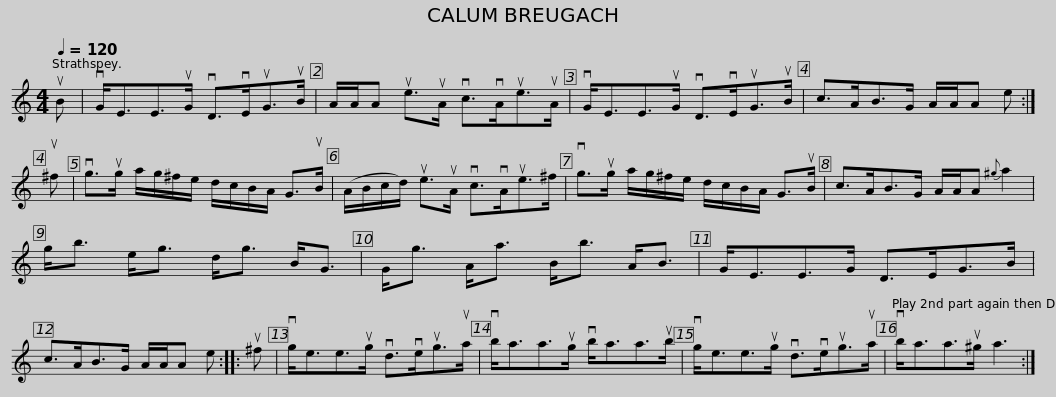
X:1
L:1/8
Q:1/4=120
M:4/4
I:linebreak $
K:C
V:1 treble
V:1
 uB | vG<EE>uG vD>vEuG>uB | A/A/A ue>uA vc>vAue>uA | vG<EE>uG vD>vEuG>uB | c>AB>G A/A/A e :| %5
 u^f |$ vg>ug a/g/^f/e/ d/c/B/A/ G>uB | (A/B/c/d/) ue>uA vc>vAue>^f | vg>ug a/g/^f/e/ d/c/B/A/ G>uB |$ c>AB>G A/A/A{^g} a2 | %10
 g<b e<g d<g B<G | G<g A<a B<b A<B | G<EE>G D>EG>B |$ c>AB>G A/A/A e :: u^f | %15
 vg<ee>ug vd>veug>ua | vb<aa>ug vb<aa>ub | vg<ee>ug vd>veug>ua |$ vb<aa>u^g a3 :| %19
